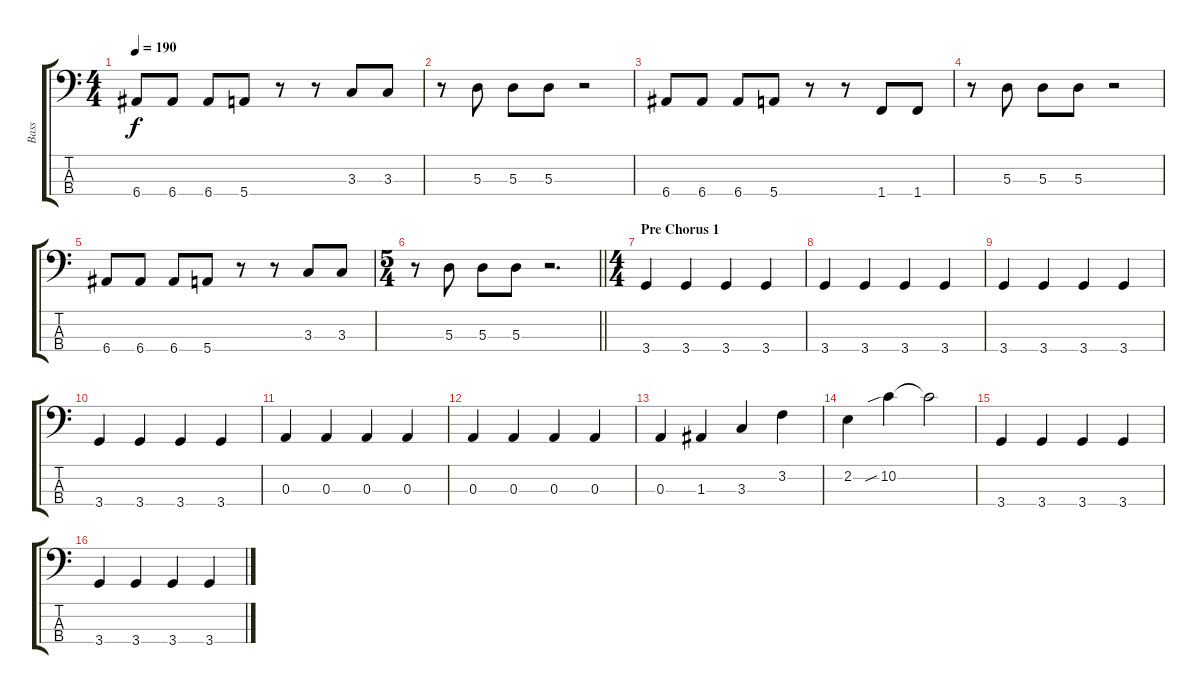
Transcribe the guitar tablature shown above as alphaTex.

\track ("Bass" "Bass") {instrument electricbassfinger}
\staff {score tabs}
\tuning (G2 D2 A1 E1) {hide}
\ts (4 4)
\tempo 190
\clef f4
\ks c
6.4.8{dy f} 6.4.8 6.4.8 5.4.8 r.8 r.8 3.3.8 3.3.8 |
r.8 5.3.8 5.3.8 5.3.8 r.2 |
6.4.8 6.4.8 6.4.8 5.4.8 r.8 r.8 1.4.8 1.4.8 |
r.8 5.3.8 5.3.8 5.3.8 r.2 |
6.4.8 6.4.8 6.4.8 5.4.8 r.8 r.8 3.3.8 3.3.8 |
\ts (5 4)
\barLineRight lightlight
r.8 5.3.8 5.3.8 5.3.8 r.2{d} |
\ts (4 4)
\section ("" "Pre Chorus 1")
3.4.4 3.4.4 3.4.4 3.4.4 |
3.4.4 3.4.4 3.4.4 3.4.4 |
3.4.4 3.4.4 3.4.4 3.4.4 |
3.4.4 3.4.4 3.4.4 3.4.4 |
0.3.4 0.3.4 0.3.4 0.3.4 |
0.3.4 0.3.4 0.3.4 0.3.4 |
0.3.4 1.3.4 3.3.4 3.2.4 |
2.2.4 10.2{sib}.4 10.2{t}.2 |
3.4.4 3.4.4 3.4.4 3.4.4 |
3.4.4 3.4.4 3.4.4 3.4.4
